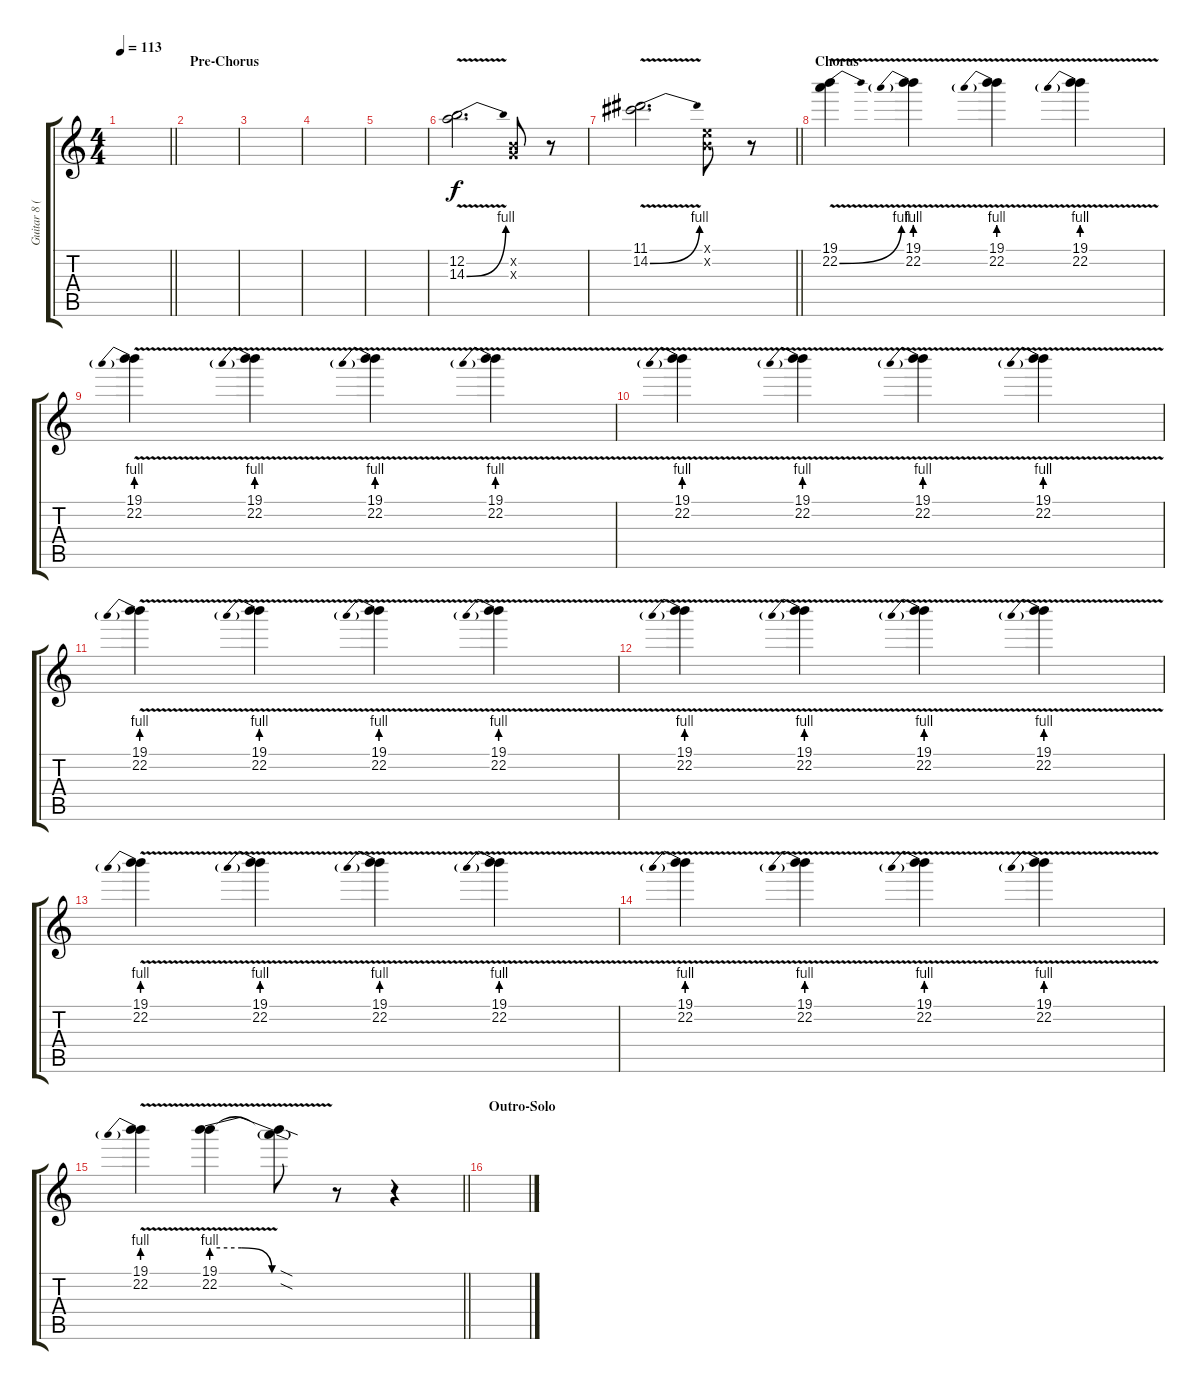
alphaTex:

\track ("Guitar 8 (Dist)" "Guitar 8 (") {instrument distortionguitar}
\staff {score tabs}
\tuning (E4 B3 G3 D3 A2 E2) {hide}
\ts (4 4)
\tempo 113
\clef g2
\barLineRight lightlight
\ks c
|
\section ("" "Pre-Chorus")
|
|
|
|
(12.2 14.3{be (bend 0 0 60 4) v}).2{d} (0.2{x} 0.3{x}).8 r.8 |
\barLineRight lightlight
(11.1 14.2{be (bend 0 0 60 4) v}).2{d} (0.1{x} 0.2{x}).8 r.8 |
\section ("" "Chorus")
(19.1 22.2{be (bend 0 0 60 4) v}).4 (19.1 22.2{be (prebend 0 4 60 4) v}).4 (19.1 22.2{be (prebend 0 4 60 4) v}).4 (19.1 22.2{be (prebend 0 4 60 4) v}).4 |
(19.1 22.2{be (prebend 0 4 60 4) v}).4 (19.1 22.2{be (prebend 0 4 60 4) v}).4 (19.1 22.2{be (prebend 0 4 60 4) v}).4 (19.1 22.2{be (prebend 0 4 60 4) v}).4 |
(19.1 22.2{be (prebend 0 4 60 4) v}).4 (19.1 22.2{be (prebend 0 4 60 4) v}).4 (19.1 22.2{be (prebend 0 4 60 4) v}).4 (19.1 22.2{be (prebend 0 4 60 4) v}).4 |
(19.1 22.2{be (prebend 0 4 60 4) v}).4 (19.1 22.2{be (prebend 0 4 60 4) v}).4 (19.1 22.2{be (prebend 0 4 60 4) v}).4 (19.1 22.2{be (prebend 0 4 60 4) v}).4 |
(19.1 22.2{be (prebend 0 4 60 4) v}).4 (19.1 22.2{be (prebend 0 4 60 4) v}).4 (19.1 22.2{be (prebend 0 4 60 4) v}).4 (19.1 22.2{be (prebend 0 4 60 4) v}).4 |
(19.1 22.2{be (prebend 0 4 60 4) v}).4 (19.1 22.2{be (prebend 0 4 60 4) v}).4 (19.1 22.2{be (prebend 0 4 60 4) v}).4 (19.1 22.2{be (prebend 0 4 60 4) v}).4 |
(19.1 22.2{be (prebend 0 4 60 4) v}).4 (19.1 22.2{be (prebend 0 4 60 4) v}).4 (19.1 22.2{be (prebend 0 4 60 4) v}).4 (19.1 22.2{be (prebend 0 4 60 4) v}).4 |
\barLineRight lightlight
(19.1 22.2{be (prebend 0 4 60 4) v}).4 (19.1 22.2{be (custom 0 4 15 4 30 0 60 0) v}).4 (19.1{sod t} 22.2{sod t}).8{dy f} r.8 r.4 |
\section ("" "Outro-Solo")
